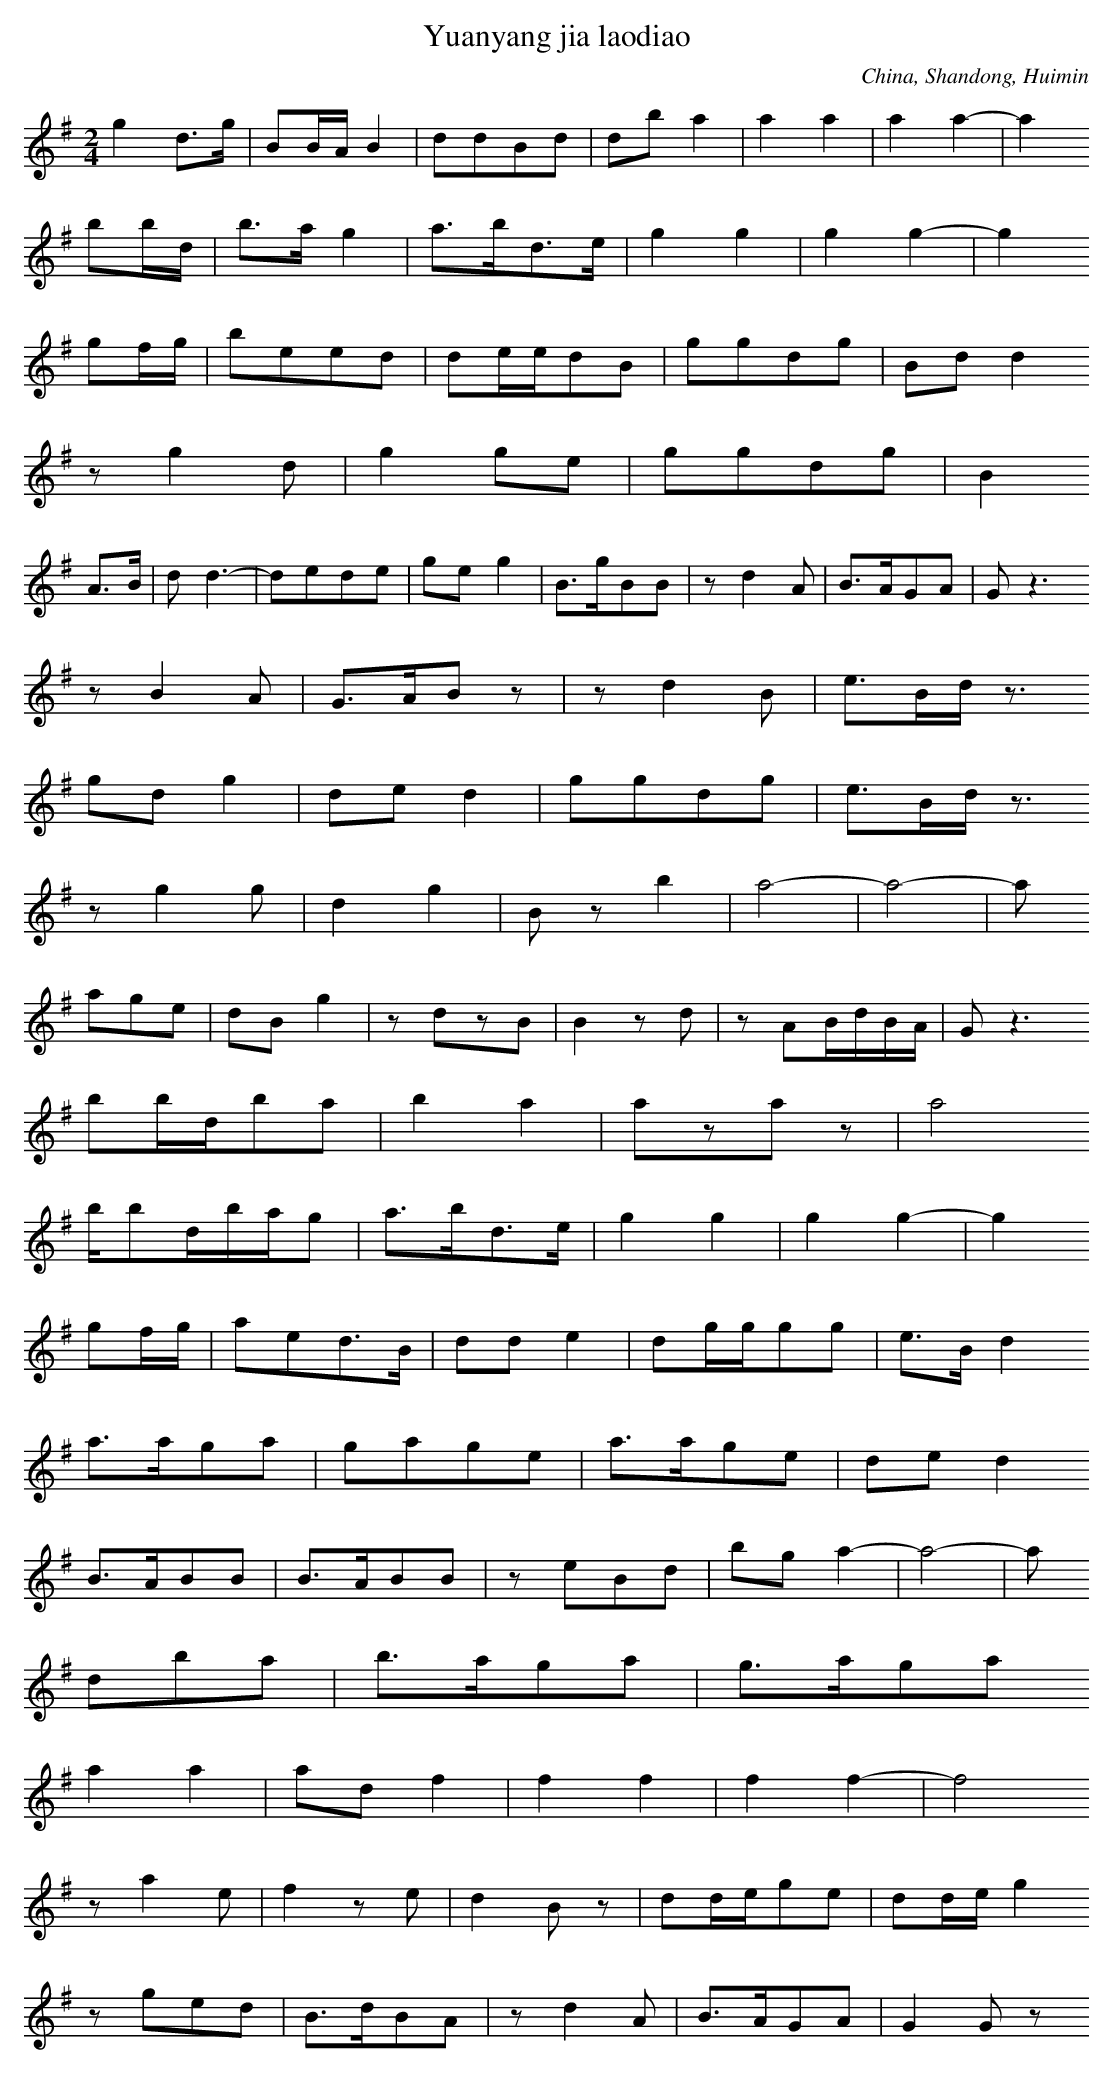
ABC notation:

X:1
T: Yuanyang jia laodiao
O: China, Shandong, Huimin
M: 2/4
L: 1/16
K: G
g4d3g | B2BAB4 | d2d2B2d2 | d2b2a4 | a4a4 | a4a4- | a4
b2bd | b3ag4 | a3bd3e | g4g4 | g4g4- | g4
g2fg | b2e2e2d2 | d2eed2B2 | g2g2d2g2 | B2d2d4
z2g4d2 | g4g2e2 | g2g2d2g2 | B4
A3B | d2d6- | d2e2d2e2 | g2e2g4 | B3gB2B2 | z2d4A2 | B3AG2A2 | G2z6
z2B4A2 | G3AB2z2 | z2d4B2 | e3Bdz3
g2d2g4 | d2e2d4 | g2g2d2g2 | e3Bdz3
z2g4g2 | d4g4 | B2z2b4 | a8- | a8- | a2
a2g2e2 | d2B2g4 | z2d2z2B2 | B4z2d2 | z2A2BdBA | G2z6
b2bdb2a2 | b4a4 | a2z2a2z2 | a8
bb2dbag2 | a3bd3e | g4g4 | g4g4- | g4
g2fg | a2e2d3B | d2d2e4 | d2ggg2g2 | e3Bd4
a3ag2a2 | g2a2g2e2 | a3ag2e2 | d2e2d4
B3AB2B2 | B3AB2B2 | z2e2B2d2 | b2g2a4- | a8- | a2
d2b2a2 | b3ag2a2 | g3ag2a2
a4a4 | a2d2f4 | f4f4 | f4f4- | f8
z2a4e2 | f4z2e2 | d4B2z2 | d2deg2e2 | d2deg4
z2g2e2d2 | B3dB2A2 | z2d4A2 | B3AG2A2 | G4G2z2
